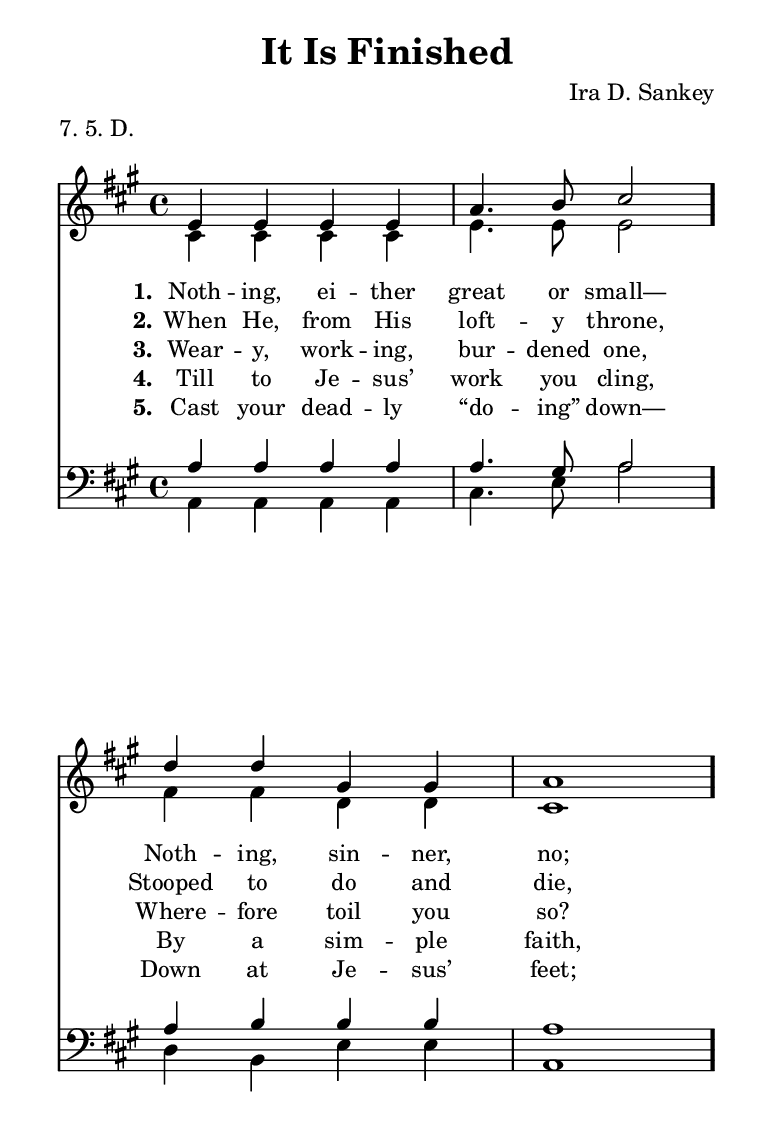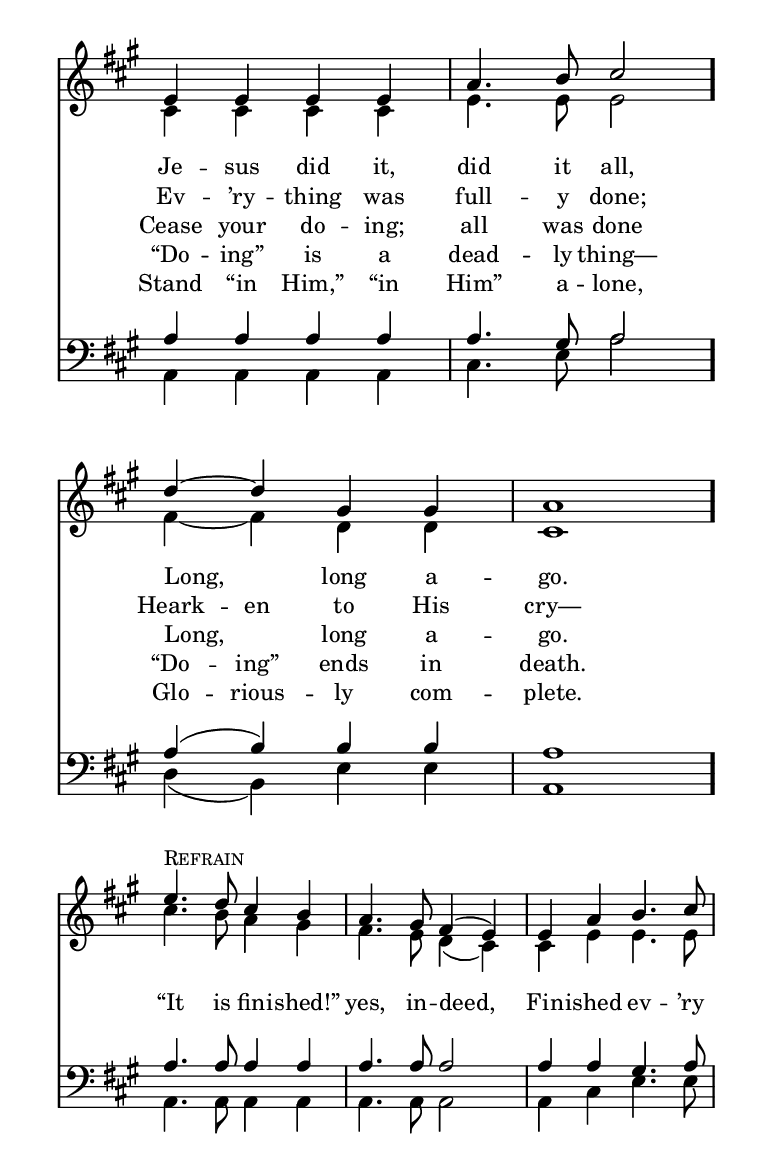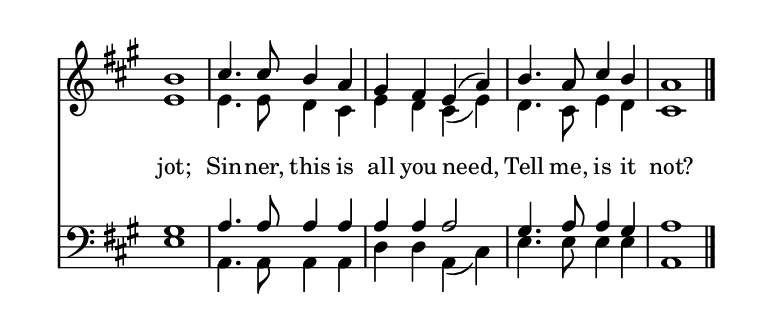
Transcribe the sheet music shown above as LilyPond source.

\include "common/global.ily"
\paper {
  \include "common/paper.ily"
  %ragged-bottom = ##t
  %ragged-last-bottom = ##t
  %systems-per-page = ##f
  %page-count = ##f
}

\header{
  hymnnumber = "19"
  title = "It Is Finished"
  tunename = ""
  meter = "7. 5. D."
  %poet = "James Proctor"
  composer = "Ira D. Sankey"
  %copyright = ""
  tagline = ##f
}

% for fermata in MIDI
ta = { \tempo 4=90 }
tb = { \tempo 4=45 }

patternAA = { c4 c4 c4 c4   | c4. c8 c2      } %

patternBA = { c4 c4 c4 c4   | c1             } %
patternBB = { c4( c4) c4 c4 | c1             } %
patternBC = { c4 ~ c4 c4 c4 | c1             } %

patternCA = { c4. c8 c4 c4  | c4. c8 c4( c4) } %
patternCB = { c4. c8 c4 c4  | c4. c8 c2      } %
patternCC = { c4. c8 c4 c4  | c4 c4 c2      } %
patternCD = { c4. c8 c4 c4  | c4 c4 c4( c4) } %

patternDA = { c4 c4 c4. c8  | c1             } %
patternDB = { c4. c8 c4 c4  | c1             } %

global = {
  \include "common/overrides.ily"
  \override Staff.TimeSignature.style = #'()
  \time 4/4
  \override Score.MetronomeMark.transparent = ##t % hide all fermata changes too
  \ta
  \key a \major
  %\partial 4
  \autoBeamOff
}

notesSoprano = {
\global
\relative c' {

  \changePitch \patternAA { e e e e      | a b cis     }
  \changePitch \patternBA { d d gis, gis | a           }
  \changePitch \patternAA { e e e e      | a b cis     }
  \changePitch \patternBC { d d gis, gis | a           }

  << s^\markup { \small \caps "Refrain"  }
  \changePitch \patternCA { e' d cis b   | a gis fis e } >>
  \changePitch \patternDA { e a b cis    | b           }
  \changePitch \patternCD { cis cis b a  | gis fis e a }
  \changePitch \patternDB { b a cis b    | a           }

  \bar "|."

}
}

notesAlto = {
\global
\relative e' {

  \changePitch \patternAA { cis cis cis cis | e e e       }
  \changePitch \patternBA { fis fis d d     | cis         }
  \changePitch \patternAA { cis cis cis cis | e e e       }
  \changePitch \patternBC { fis fis d d     | cis         }

  \changePitch \patternCA { cis' b a gis    | fis e d cis }
  \changePitch \patternDA { cis e e e       | e           }
  \changePitch \patternCD { e e d cis       | e d cis e   }
  \changePitch \patternDB { d cis e d       | cis         }

}
}

notesTenor = {
\global
\relative a {

  \changePitch \patternAA { a a a a     | a gis a }
  \changePitch \patternBA { a b b b     | a       }
  \changePitch \patternAA { a a a a     | a gis a }
  \changePitch \patternBB { a b b b     | a       }

  \changePitch \patternCB { a a a a     | a a a   }
  \changePitch \patternDA { a a gis a   | gis     }
  \changePitch \patternCC { a a a a     | a a a   }
  \changePitch \patternDB { gis a a gis | a       }

}
}

notesBass = {
\global
\relative f, {

  \changePitch \patternAA { a a a a   | cis e a   }
  \changePitch \patternBA { d, b e e  | a,        }
  \changePitch \patternAA { a a a a   | cis e a   }
  \changePitch \patternBB { d, b e e  | a,        }

  \changePitch \patternCB { a a a a   | a a a     }
  \changePitch \patternDA { a cis e e | e         }
  \changePitch \patternCD { a, a a a  | d d a cis }
  \changePitch \patternDB { e e e e   | a,        }

}
}

Refrain = \lyricmode {

“It is fin -- ished!” yes, in -- deed,
Fin -- ished ev -- ’ry jot;
Sin -- ner, this is all you need,
Tell me, is it not?

}

wordsA = \lyricmode {
\set stanza = "1."

Noth -- ing, ei -- ther great or small— \bar "."
Noth -- ing, sin -- ner, no; \bar "." \break
Je -- sus did it, did it all, \bar "."
Long, long a -- go. \bar "." \break

}

wordsB = \lyricmode {
\set stanza = "2."

When He, from His loft -- y throne,
Stooped to do and die,
Ev -- ’ry -- thing was full -- y done;
% XXX this doesn't look quite right
{ \mon } Heark -- en { \moff } to His cry—

\Refrain

}

wordsC = \lyricmode {
\set stanza = "3."

Wear -- y, work -- ing, bur -- dened one,
Where -- fore toil you so?
Cease your do -- ing; all was done
Long, long a -- go.

}

wordsD = \lyricmode {
\set stanza = "4."

Till to Je -- sus’ work you cling,
By a sim -- ple faith,
“Do -- ing” is a dead -- ly thing—
{ \mon } “Do -- ing” { \moff } ends in death.

}

wordsE = \lyricmode {
\set stanza = "5."

Cast your dead -- ly “do -- ing” down—
Down at Je -- sus’ feet;
Stand “in Him,” “in Him” a -- lone,
{ \mon } Glo -- rious -- ly { \moff } com -- plete.

}

\score {
  \context ChoirStaff <<
    \context Staff = upper <<
      \set ChoirStaff.systemStartDelimiter = #'SystemStartBar
      \context Voice  = sopranos { \voiceOne << \notesSoprano >> }
      \context Voice  = altos { \voiceTwo << \notesAlto >> }
    >>

		\new Lyrics = one
		\new Lyrics = two
		\new Lyrics = three
		\new Lyrics = four
		\new Lyrics = five

    \new Staff = men <<
      \clef bass
      \context Voice  = tenors { \voiceOne << \notesTenor >> }
      \context Voice  = basses { \voiceTwo << \notesBass >> }
    >>

		\context Lyrics = one   \lyricsto sopranos \wordsA
		\context Lyrics = two   \lyricsto sopranos \wordsB
		\context Lyrics = three \lyricsto sopranos \wordsC
		\context Lyrics = four  \lyricsto sopranos \wordsD
		\context Lyrics = five  \lyricsto sopranos \wordsE
  >>
  \layout {
    \include "common/layout.ily"
  }
  \midi{
    \include "common/midi.ily"
  }
}

\version "2.18.0"  % necessary for upgrading to future LilyPond versions.

% vi:set et ts=2 sw=2 ai nocindent syntax=lilypond:
